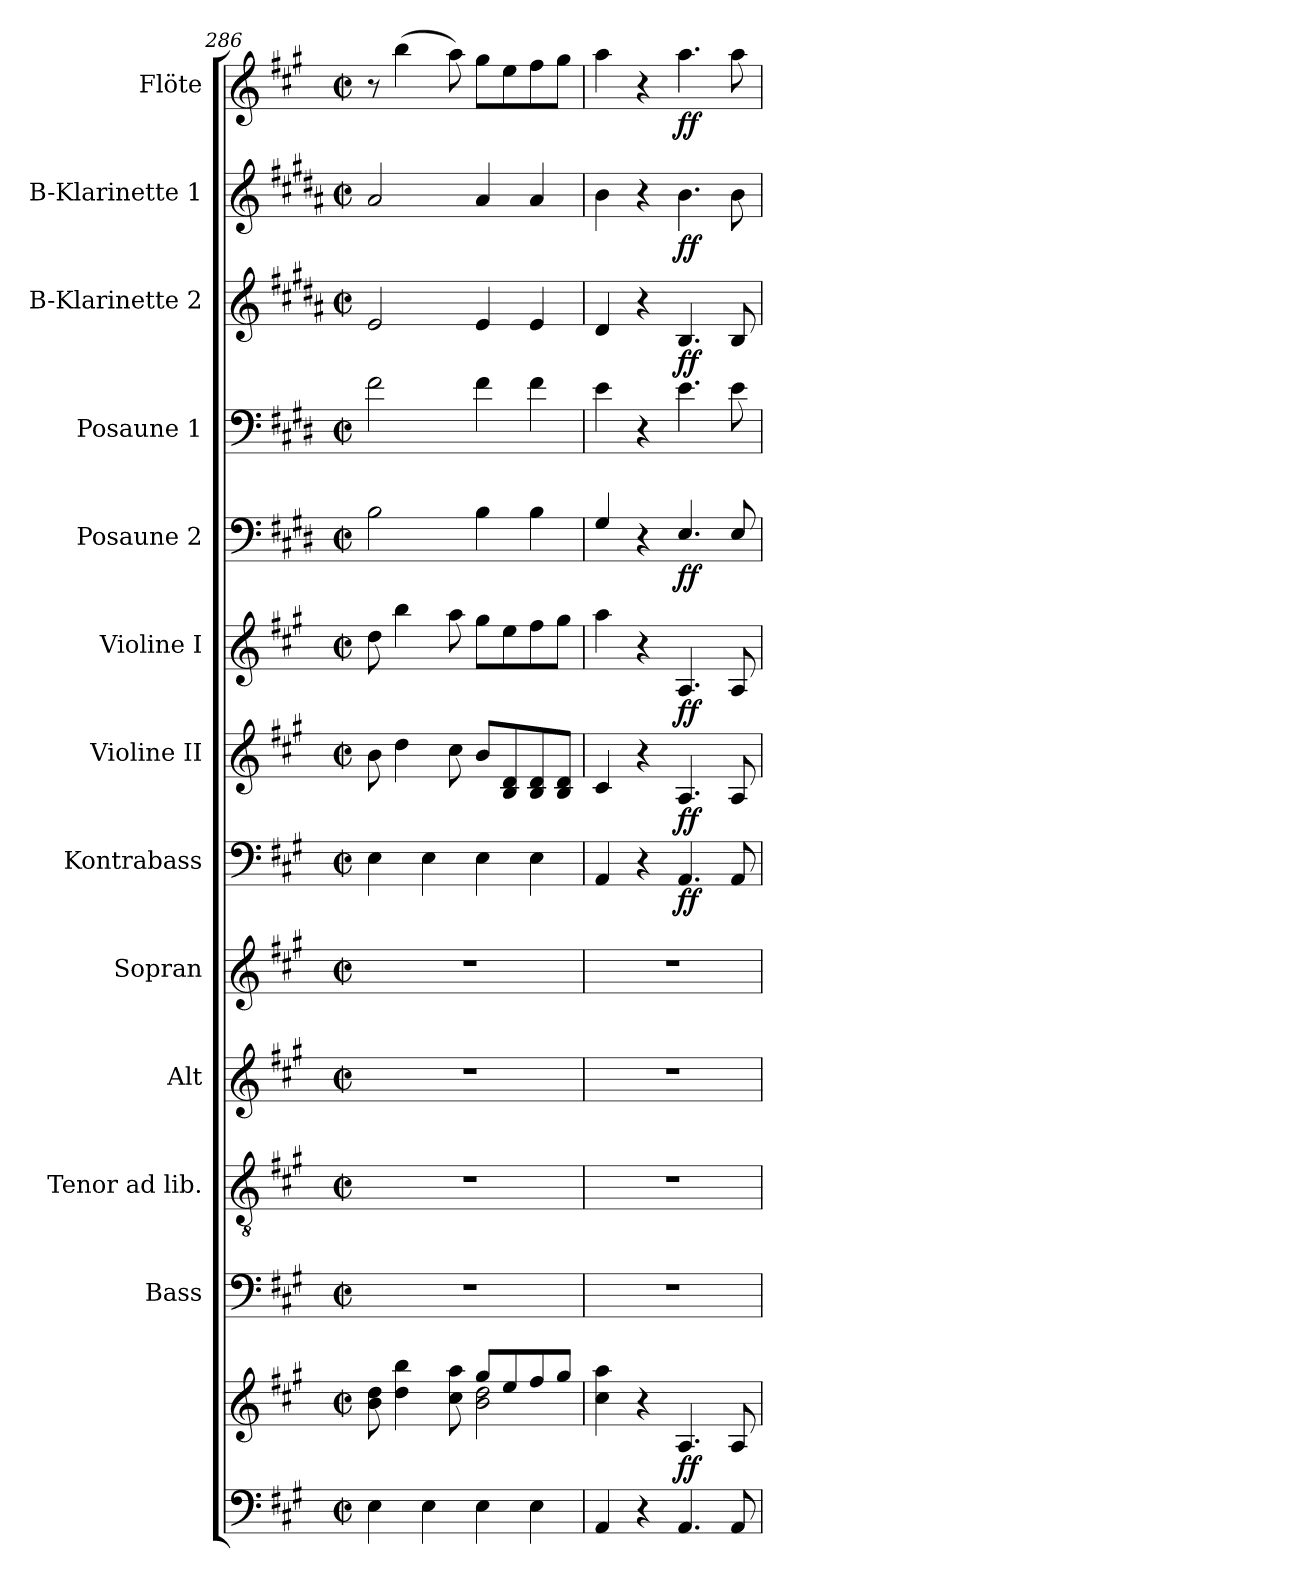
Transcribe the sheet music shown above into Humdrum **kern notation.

**kern	**kern	**dynam	**kern	**kern	**kern	**kern	**kern	**dynam	**kern	**dynam	**kern	**dynam	**kern	**dynam	**kern	**kern	**dynam	**kern	**dynam	**kern	**dynam
*part13	*part13	*part13	*part12	*part11	*part10	*part9	*part8	*part8	*part7	*part7	*part6	*part6	*part5	*part5	*part4	*part3	*part3	*part2	*part2	*part1	*part1
*staff14	*staff13	*staff13/14	*staff12	*staff11	*staff10	*staff9	*staff8	*staff8	*staff7	*staff7	*staff6	*staff6	*staff5	*staff5	*staff4	*staff3	*staff3	*staff2	*staff2	*staff1	*staff1
*	*	*	*I"Bass	*I"Tenor ad lib.	*I"Alt	*I"Sopran	*I"Kontrabass	*	*I"Violine II	*	*I"Violine I	*	*I"Posaune 2	*	*I"Posaune 1	*I"B-Klarinette 2	*	*I"B-Klarinette 1	*	*I"Flöte	*
*	*	*	*I'B.	*I'T.	*I'A.	*I'S.	*I'Kb.	*	*I'Vl. II	*	*I'Vl. I	*	*I'Pos 2	*	*I'Pos. 1	*I'B Kl. 2	*	*I'B Kl. 1	*	*I'Fl.	*
*clefF4	*clefG2	*	*clefF4	*clefGv2	*clefG2	*clefG2	*clefF4	*	*clefG2	*	*clefG2	*	*clefF4	*	*clefF4	*clefG2	*	*clefG2	*	*clefG2	*
*	*	*	*	*	*	*	*ITrd7c12	*	*	*	*	*	*ITrd4c7	*	*ITrd4c7	*ITrd1c2	*	*ITrd1c2	*	*	*
*k[f#c#g#]	*k[f#c#g#]	*	*k[f#c#g#]	*k[f#c#g#]	*k[f#c#g#]	*k[f#c#g#]	*k[f#c#g#]	*	*k[f#c#g#]	*	*k[f#c#g#]	*	*k[f#c#g#]	*	*k[f#c#g#]	*k[f#c#g#]	*	*k[f#c#g#]	*	*k[f#c#g#]	*
*A:	*A:	*	*A:	*A:	*A:	*A:	*A:	*	*A:	*	*A:	*	*A:	*	*A:	*A:	*	*A:	*	*A:	*
*M2/2	*M2/2	*	*M2/2	*M2/2	*M2/2	*M2/2	*M2/2	*	*M2/2	*	*M2/2	*	*M2/2	*	*M2/2	*M2/2	*	*M2/2	*	*M2/2	*
*met(c|)	*met(c|)	*	*met(c|)	*met(c|)	*met(c|)	*met(c|)	*met(c|)	*	*met(c|)	*	*met(c|)	*	*met(c|)	*	*met(c|)	*met(c|)	*	*met(c|)	*	*met(c|)	*
=286	=286	=286	=286	=286	=286	=286	=286	=286	=286	=286	=286	=286	=286	=286	=286	=286	=286	=286	=286	=286	=286
*	*^	*	*	*	*	*	*	*	*	*	*	*	*	*	*	*	*	*	*	*	*
4E\	8b\ 8dd\	2ryy	.	1r	1r	1r	1r	4EE\	.	8b\	.	8dd\	.	2E\	.	2B\	2d/	.	2g#/	.	8r	.
.	4dd\ 4bb\	.	.	.	.	.	.	.	.	4dd\	.	4bb\	.	.	.	.	.	.	.	.	(>4bb\	.
4E\	.	.	.	.	.	.	.	4EE\	.	.	.	.	.	.	.	.	.	.	.	.	.	.
.	8cc#\ 8aa\	.	.	.	.	.	.	.	.	8cc#\	.	8aa\	.	.	.	.	.	.	.	.	8aa\)	.
4E\	8gg#/L	2b\ 2dd\	.	.	.	.	.	4EE\	.	8b/L	.	8gg#\L	.	4E\	.	4B\	4d/	.	4g#/	.	8gg#\L	.
.	8ee/	.	.	.	.	.	.	.	.	8B/ 8d/	.	8ee\	.	.	.	.	.	.	.	.	8ee\	.
4E\	8ff#/	.	.	.	.	.	.	4EE\	.	8B/ 8d/	.	8ff#\	.	4E\	.	4B\	4d/	.	4g#/	.	8ff#\	.
.	8gg#/J	.	.	.	.	.	.	.	.	8B/ 8d/J	.	8gg#\J	.	.	.	.	.	.	.	.	8gg#\J	.
*	*v	*v	*	*	*	*	*	*	*	*	*	*	*	*	*	*	*	*	*	*	*	*
=287	=287	=287	=287	=287	=287	=287	=287	=287	=287	=287	=287	=287	=287	=287	=287	=287	=287	=287	=287	=287	=287
4AA/	4cc#\ 4aa\	.	1r	1r	1r	1r	4AAA/	.	4c#/	.	4aa\	.	4C#/	.	4A\	4c#/	.	4a\	.	4aa\	.
4r	4r	.	.	.	.	.	4r	.	4r	.	4r	.	4r	.	4r	4r	.	4r	.	4r	.
!	!	!LO:DY:b	!	!	!	!	!	!LO:DY:b	!	!LO:DY:b	!	!LO:DY:b	!	!LO:DY:b	!	!	!LO:DY:b	!	!LO:DY:b	!	!LO:DY:b
4.AA/	4.A/	ff	.	.	.	.	4.AAA/	ff	4.A/	ff	4.A/	ff	4.AA/	ff	4.A\	4.A/	ff	4.a\	ff	4.aa\	ff
8AA/	8A/	.	.	.	.	.	8AAA/	.	8A/	.	8A/	.	8AA/	.	8A\	8A/	.	8a\	.	8aa\	.
=	=	=	=	=	=	=	=	=	=	=	=	=	=	=	=	=	=	=	=	=	=
*-	*-	*-	*-	*-	*-	*-	*-	*-	*-	*-	*-	*-	*-	*-	*-	*-	*-	*-	*-	*-	*-
